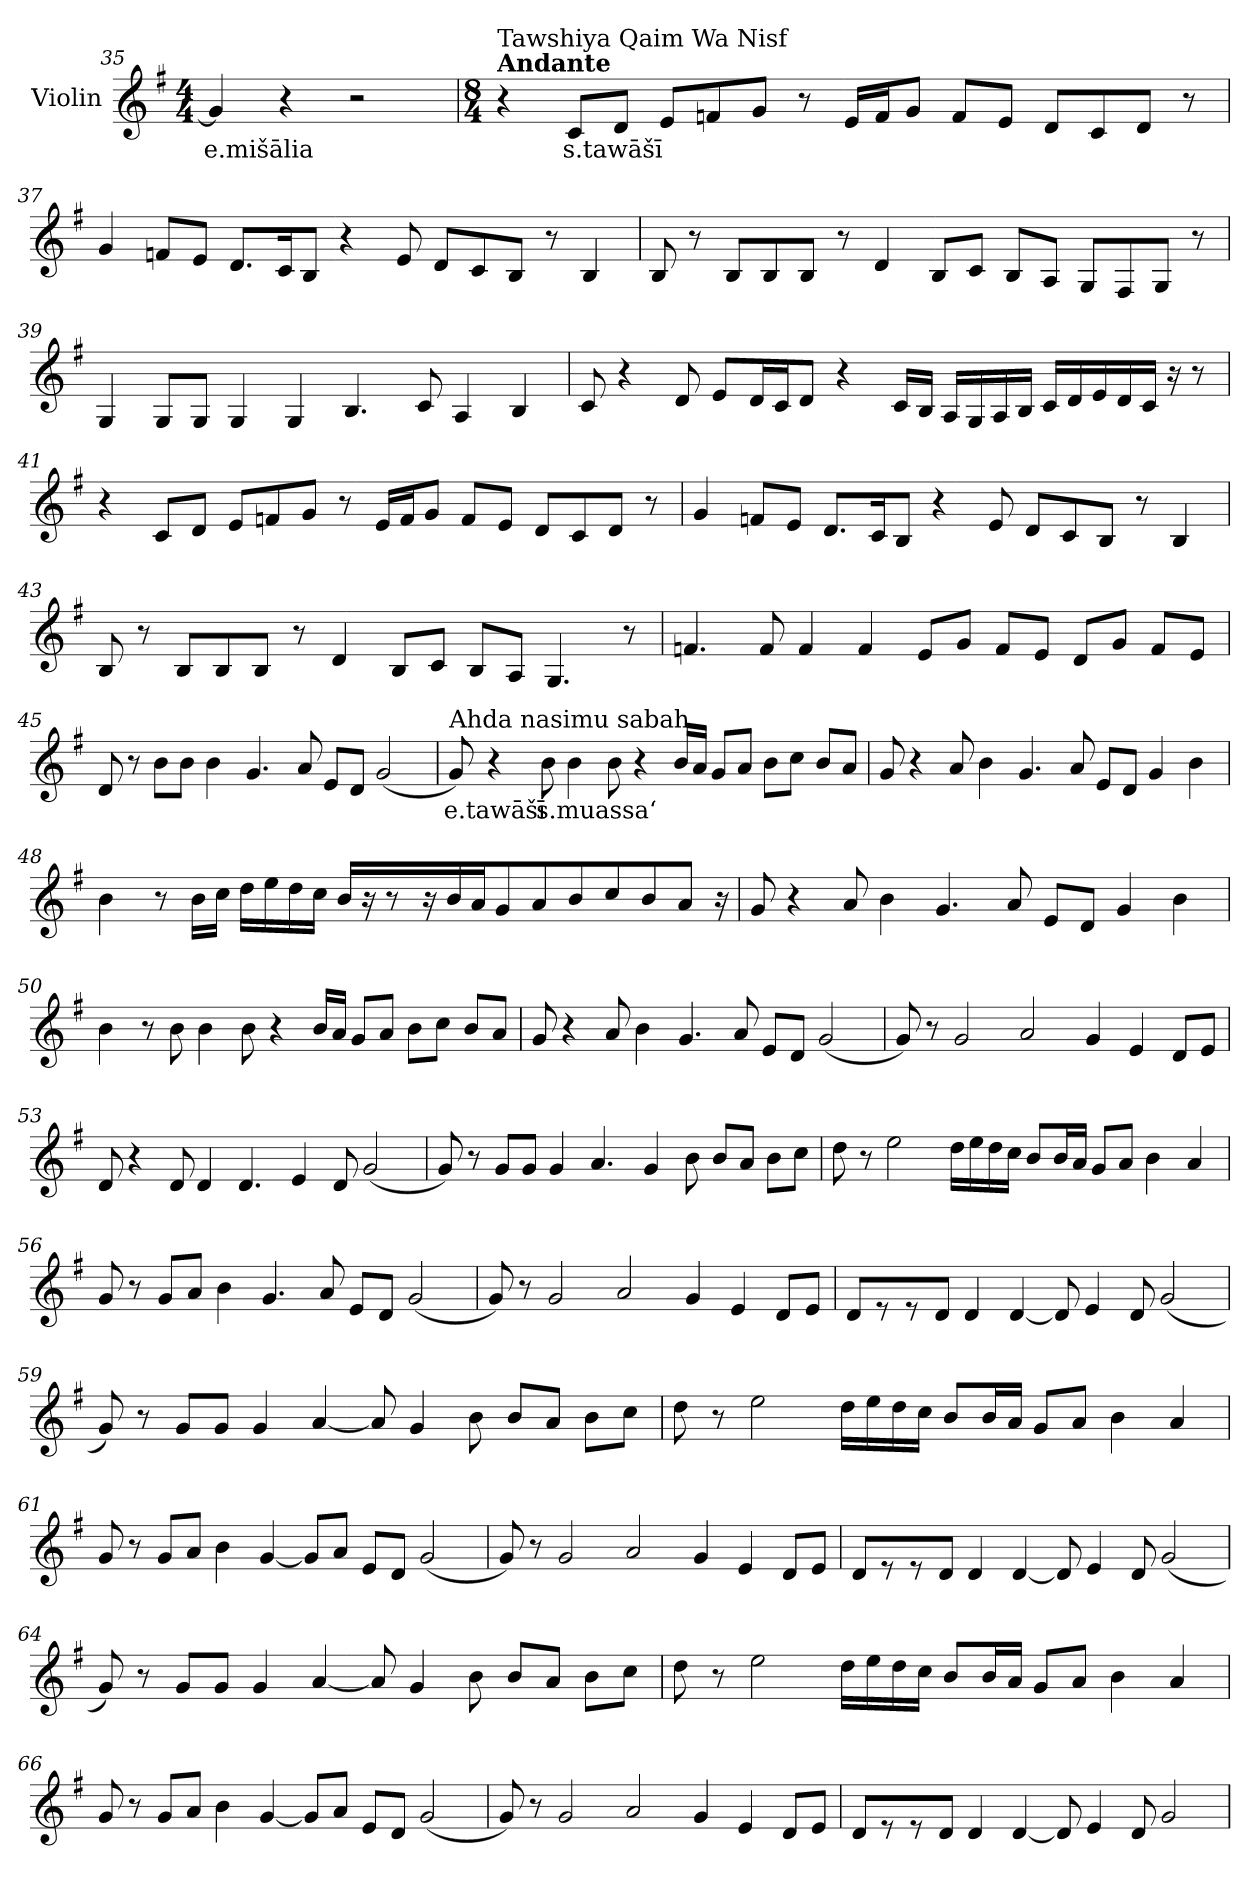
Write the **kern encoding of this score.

**kern	**text
*part1	*part1
*staff1	*staff1
*I"Violin	*
*clefG2	*
*k[f#]	*
*G:	*
*M4/4	*
=35	=35
!	!LO:LY:b
4g/]	e.mišālia
4r	.
2r	.
!!LO:LB:g=z
=36	=36
*M8/4	*
*MM75	*
!LO:TX:a:B:t=Andante	!
!LO:TX:a:t=Tawshiya Qaim Wa Nisf	!
4r	.
!	!LO:LY:b
8c/L	s.tawāšī
8d/J	.
8e/L	.
8fn/	.
8g/J	.
8r	.
16e/LL	.
16f/J	.
8g/J	.
8f/L	.
8e/J	.
8d/L	.
8c/	.
8d/J	.
8r	.
=37	=37
4g/	.
8fn/L	.
8e/J	.
8.d/L	.
16c/K	.
8B/J	.
4r	.
8e/	.
8d/L	.
8c/	.
8B/J	.
8r	.
4B/	.
!!LO:LB:g=z
=38	=38
8B/	.
8r	.
8B/L	.
8B/	.
8B/J	.
8r	.
4d/	.
8B/L	.
8c/J	.
8B/L	.
8A/J	.
8G/L	.
8F#/	.
8G/J	.
8r	.
=39	=39
4G/	.
8G/L	.
8G/J	.
4G/	.
4G/	.
4.B/	.
8c/	.
4A/	.
4B/	.
!!LO:LB:g=z
=40	=40
8c/	.
4r	.
8d/	.
8e/L	.
16d/L	.
16c/J	.
8d/J	.
4r	.
16c/LL	.
16B/JJ	.
16A/LL	.
16G/	.
16A/	.
16B/JJ	.
16c/LL	.
16d/	.
16e/	.
16d/	.
16c/JJ	.
16r	.
8r	.
!!LO:LB:g=z
=41	=41
4r	.
8c/L	.
8d/J	.
8e/L	.
8fn/	.
8g/J	.
8r	.
16e/LL	.
16f/J	.
8g/J	.
8f/L	.
8e/J	.
8d/L	.
8c/	.
8d/J	.
8r	.
!!LO:LB:g=z
=42	=42
4g/	.
8fn/L	.
8e/J	.
8.d/L	.
16c/K	.
8B/J	.
4r	.
8e/	.
8d/L	.
8c/	.
8B/J	.
8r	.
4B/	.
=43	=43
8B/	.
8r	.
8B/L	.
8B/	.
8B/J	.
8r	.
4d/	.
8B/L	.
8c/J	.
8B/L	.
8A/J	.
4.G/	.
8r	.
!!LO:LB:g=z
=44	=44
4.fn/	.
8f/	.
4f/	.
4f/	.
8e/L	.
8g/J	.
8f/L	.
8e/J	.
8d/L	.
8g/J	.
8f/L	.
8e/J	.
=45	=45
8d/	.
8r	.
8b\L	.
8b\J	.
4b\	.
4.g/	.
8a/	.
8e/L	.
8d/J	.
(<2g/	.
!!LO:LB:g=z
=46	=46
!LO:TX:a:t=Ahda nasimu sabah	!
!	!LO:LY:b
8g/)	e.tawāšī
4r	.
!	!LO:LY:b
8b\	s.muassa‘
4b\	.
8b\	.
4r	.
16b/LL	.
16a/JJ	.
8g/L	.
8a/J	.
8b\L	.
8cc\J	.
8b/L	.
8a/J	.
=47	=47
8g/	.
4r	.
8a/	.
4b\	.
4.g/	.
8a/	.
8e/L	.
8d/J	.
4g/	.
4b\	.
!!LO:PB:g=z
=48	=48
4b\	.
8r	.
16b\LL	.
16cc\JJ	.
16dd\LL	.
16ee\	.
16dd\	.
16cc\JJ	.
16b/LL	.
16r	.
8r	.
16r	.
16b/	.
16a/J	.
8g/	.
8a/	.
8b/	.
8cc/	.
8b/	.
8a/J	.
16r	.
=49	=49
8g/	.
4r	.
8a/	.
4b\	.
4.g/	.
8a/	.
8e/L	.
8d/J	.
4g/	.
4b\	.
!!LO:PB:g=z
=50	=50
4b\	.
8r	.
8b\	.
4b\	.
8b\	.
4r	.
16b/LL	.
16a/JJ	.
8g/L	.
8a/J	.
8b\L	.
8cc\J	.
8b/L	.
8a/J	.
=51	=51
8g/	.
4r	.
8a/	.
4b\	.
4.g/	.
8a/	.
8e/L	.
8d/J	.
(<2g/	.
!!LO:LB:g=z
=52	=52
8g/)	.
8r	.
2g/	.
2a/	.
4g/	.
4e/	.
8d/L	.
8e/J	.
=53	=53
8d/	.
4r	.
8d/	.
4d/	.
4.d/	.
4e/	.
8d/	.
(<2g/	.
!!LO:LB:g=z
=54	=54
8g/)	.
8r	.
8g/L	.
8g/J	.
4g/	.
4.a/	.
4g/	.
8b\	.
8b/L	.
8a/J	.
8b\L	.
8cc\J	.
=55	=55
8dd\	.
8r	.
2ee\	.
16dd\LL	.
16ee\	.
16dd\	.
16cc\JJ	.
8b/L	.
16b/L	.
16a/JJ	.
8g/L	.
8a/J	.
4b\	.
4a/	.
!!LO:LB:g=z
=56	=56
8g/	.
8r	.
8g/L	.
8a/J	.
4b\	.
4.g/	.
8a/	.
8e/L	.
8d/J	.
(<2g/	.
=57	=57
8g/)	.
8r	.
2g/	.
2a/	.
4g/	.
4e/	.
8d/L	.
8e/J	.
!!LO:LB:g=z
=58	=58
8d/L	.
8r	.
8r	.
8d/J	.
4d/	.
[4d/	.
8d/]	.
4e/	.
8d/	.
(<2g/	.
=59	=59
8g/)	.
8r	.
8g/L	.
8g/J	.
4g/	.
[4a/	.
8a/]	.
4g/	.
8b\	.
8b/L	.
8a/J	.
8b\L	.
8cc\J	.
!!LO:LB:g=z
=60	=60
8dd\	.
8r	.
2ee\	.
16dd\LL	.
16ee\	.
16dd\	.
16cc\JJ	.
8b/L	.
16b/L	.
16a/JJ	.
8g/L	.
8a/J	.
4b\	.
4a/	.
=61	=61
8g/	.
8r	.
8g/L	.
8a/J	.
4b\	.
[4g/	.
8g/L]	.
8a/J	.
8e/L	.
8d/J	.
(<2g/	.
!!LO:LB:g=z
=62	=62
8g/)	.
8r	.
2g/	.
2a/	.
4g/	.
4e/	.
8d/L	.
8e/J	.
=63	=63
8d/L	.
8r	.
8r	.
8d/J	.
4d/	.
[4d/	.
8d/]	.
4e/	.
8d/	.
(<2g/	.
!!LO:LB:g=z
=64	=64
8g/)	.
8r	.
8g/L	.
8g/J	.
4g/	.
[4a/	.
8a/]	.
4g/	.
8b\	.
8b/L	.
8a/J	.
8b\L	.
8cc\J	.
=65	=65
8dd\	.
8r	.
2ee\	.
16dd\LL	.
16ee\	.
16dd\	.
16cc\JJ	.
8b/L	.
16b/L	.
16a/JJ	.
8g/L	.
8a/J	.
4b\	.
4a/	.
!!LO:PB:g=z
=66	=66
8g/	.
8r	.
8g/L	.
8a/J	.
4b\	.
[4g/	.
8g/L]	.
8a/J	.
8e/L	.
8d/J	.
(<2g/	.
=67	=67
8g/)	.
8r	.
2g/	.
2a/	.
4g/	.
4e/	.
8d/L	.
8e/J	.
!!LO:LB:g=z
=68	=68
8d/L	.
8r	.
8r	.
8d/J	.
4d/	.
[4d/	.
8d/]	.
4e/	.
8d/	.
2g/	.
=	=
*-	*-
